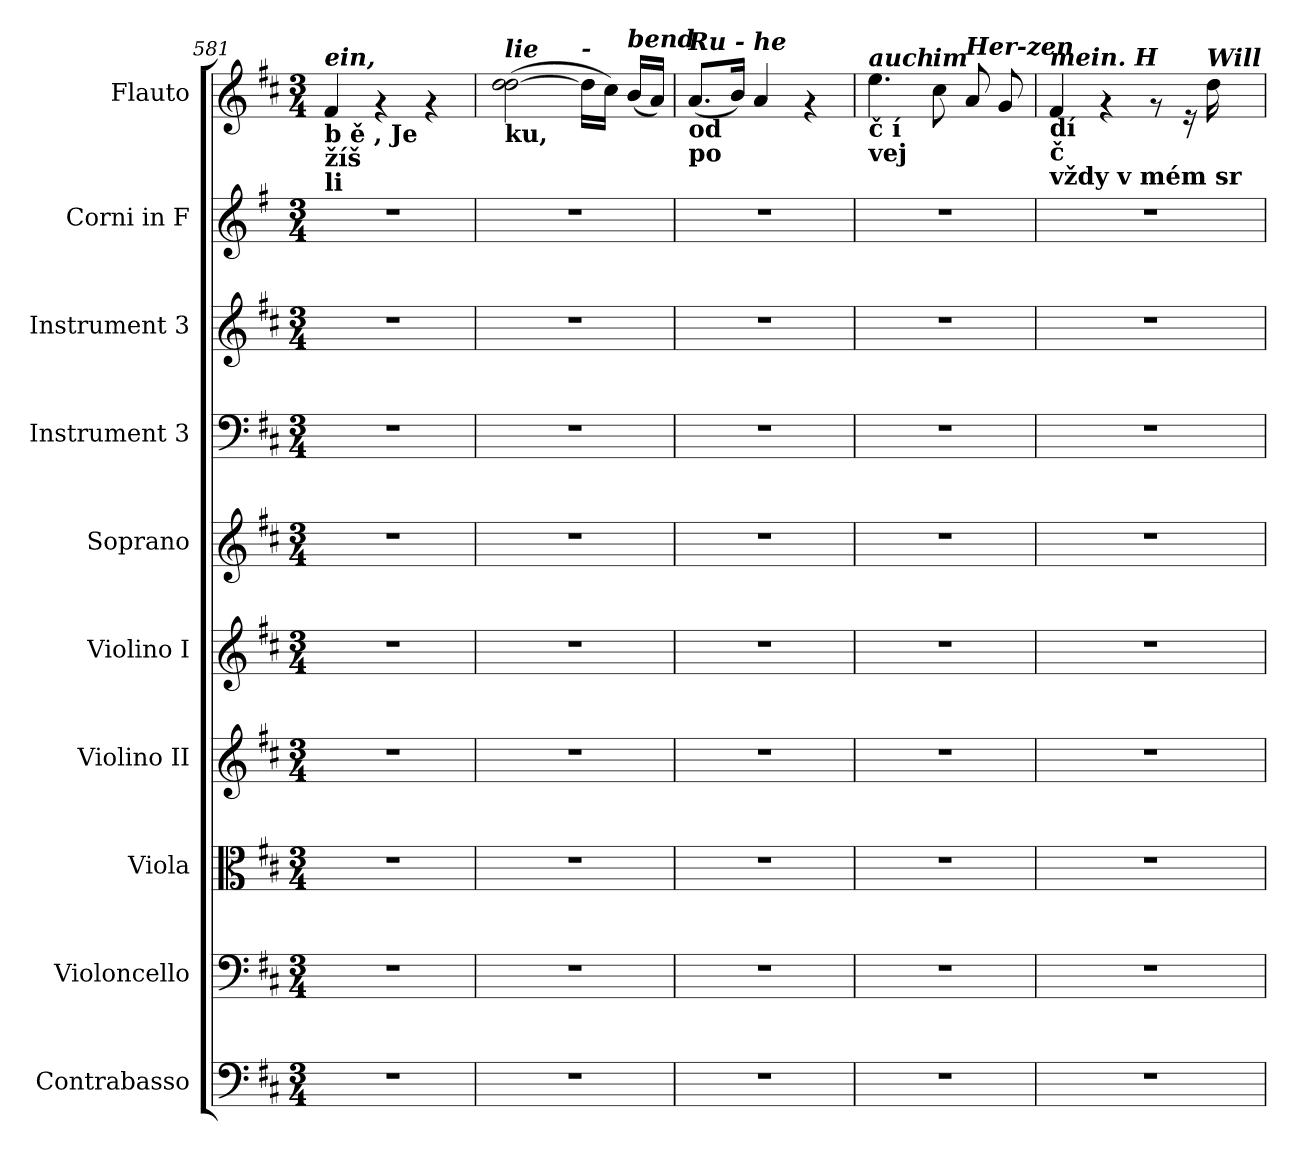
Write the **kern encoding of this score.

**kern	**kern	**kern	**kern	**kern	**kern	**kern	**kern	**kern	**kern
*part10	*part9	*part8	*part7	*part6	*part5	*part4	*part3	*part2	*part1
*staff10	*staff9	*staff8	*staff7	*staff6	*staff5	*staff4	*staff3	*staff2	*staff1
*I"Contrabasso	*I"Violoncello	*I"Viola	*I"Violino II	*I"Violino I	*I"Soprano	*I"Instrument 3	*I"Instrument 3	*I"Corni in F	*I"Flauto
*I'Cb.	*I'Vc.	*I'Vla.	*I'Vln. II	*I'Vln. I	*I'S	*	*	*I'Cor.	*I'Fl.
!!LO:PB:g=z
*clefF4	*clefF4	*clefC3	*clefG2	*clefG2	*clefG2	*clefF4	*clefG2	*clefG2	*clefG2
*ITrd1c2	*ITrd1c2	*ITrd1c2	*ITrd1c2	*ITrd1c2	*ITrd1c2	*ITrd1c2	*ITrd1c2	*ITrd4c7	*ITrd1c2
*k[]	*k[]	*k[]	*k[]	*k[]	*k[]	*k[]	*k[]	*k[]	*k[]
*C:	*C:	*C:	*C:	*C:	*C:	*C:	*C:	*C:	*C:
*M3/4	*M3/4	*M3/4	*M3/4	*M3/4	*M3/4	*M3/4	*M3/4	*M3/4	*M3/4
=581	=581	=581	=581	=581	=581	=581	=581	=581	=581
!	!	!	!	!	!	!	!	!	!LO:TX:a:Bi:t=ein,
!	!	!	!	!	!	!	!	!	!LO:TX:b:B:t=b ě , Je
!	!	!	!	!	!	!	!	!	!LO:TX:b:B:t=žíš
!	!	!	!	!	!	!	!	!	!LO:TX:b:B:t=li
2.r	2.r	2.r	2.r	2.r	2.r	2.r	2.r	2.r	4e/
.	.	.	.	.	.	.	.	.	4rf
.	.	.	.	.	.	.	.	.	4rf
=582	=582	=582	=582	=582	=582	=582	=582	=582	=582
!	!	!	!	!	!	!	!	!	!LO:TX:a:Bi:t=lie
!	!	!	!	!	!	!	!	!	!LO:TX:b:B:t=ku,
2.r	2.r	2.r	2.r	2.r	2.r	2.r	2.r	2.r	(>2cc\ [>2cc\
!	!	!	!	!	!	!	!	!	!LO:TX:a:Bi:t=-
.	.	.	.	.	.	.	.	.	16cc\L]
.	.	.	.	.	.	.	.	.	16b\J)
!	!	!	!	!	!	!	!	!	!LO:TX:a:Bi:t=bend
.	.	.	.	.	.	.	.	.	(<16a/L
.	.	.	.	.	.	.	.	.	16g/J)
=583	=583	=583	=583	=583	=583	=583	=583	=583	=583
!	!	!	!	!	!	!	!	!	!LO:TX:a:Bi:t=Ru - he
!	!	!	!	!	!	!	!	!	!LO:TX:b:B:t=od
!	!	!	!	!	!	!	!	!	!LO:TX:b:B:t=po
2.r	2.r	2.r	2.r	2.r	2.r	2.r	2.r	2.r	(<8.g/L
.	.	.	.	.	.	.	.	.	16a/J)
.	.	.	.	.	.	.	.	.	4g/
.	.	.	.	.	.	.	.	.	4rf
=584	=584	=584	=584	=584	=584	=584	=584	=584	=584
!	!	!	!	!	!	!	!	!	!LO:TX:a:Bi:t=auch
!	!	!	!	!	!	!	!	!	!LO:TX:b:B:t=č í
!	!	!	!	!	!	!	!	!	!LO:TX:b:B:t=vej
2.r	2.r	2.r	2.r	2.r	2.r	2.r	2.r	2.r	4.dd\
!	!	!	!	!	!	!	!	!	!LO:TX:a:Bi:t=im
.	.	.	.	.	.	.	.	.	8b\
!	!	!	!	!	!	!	!	!	!LO:TX:a:Bi:t=Her-zen
.	.	.	.	.	.	.	.	.	8g/
.	.	.	.	.	.	.	.	.	8f/
=585	=585	=585	=585	=585	=585	=585	=585	=585	=585
!	!	!	!	!	!	!	!	!	!LO:TX:a:Bi:t=mein. H
!	!	!	!	!	!	!	!	!	!LO:TX:b:B:t=dí
!	!	!	!	!	!	!	!	!	!LO:TX:b:B:t=č
!	!	!	!	!	!	!	!	!	!LO:TX:b:B:t=vždy v mém sr
2.r	2.r	2.r	2.r	2.r	2.r	2.r	2.r	2.r	4e/
.	.	.	.	.	.	.	.	.	4rf
.	.	.	.	.	.	.	.	.	8rf
.	.	.	.	.	.	.	.	.	16re
!	!	!	!	!	!	!	!	!	!LO:TX:a:Bi:t=Will
.	.	.	.	.	.	.	.	.	16cc\
=	=	=	=	=	=	=	=	=	=
*-	*-	*-	*-	*-	*-	*-	*-	*-	*-
